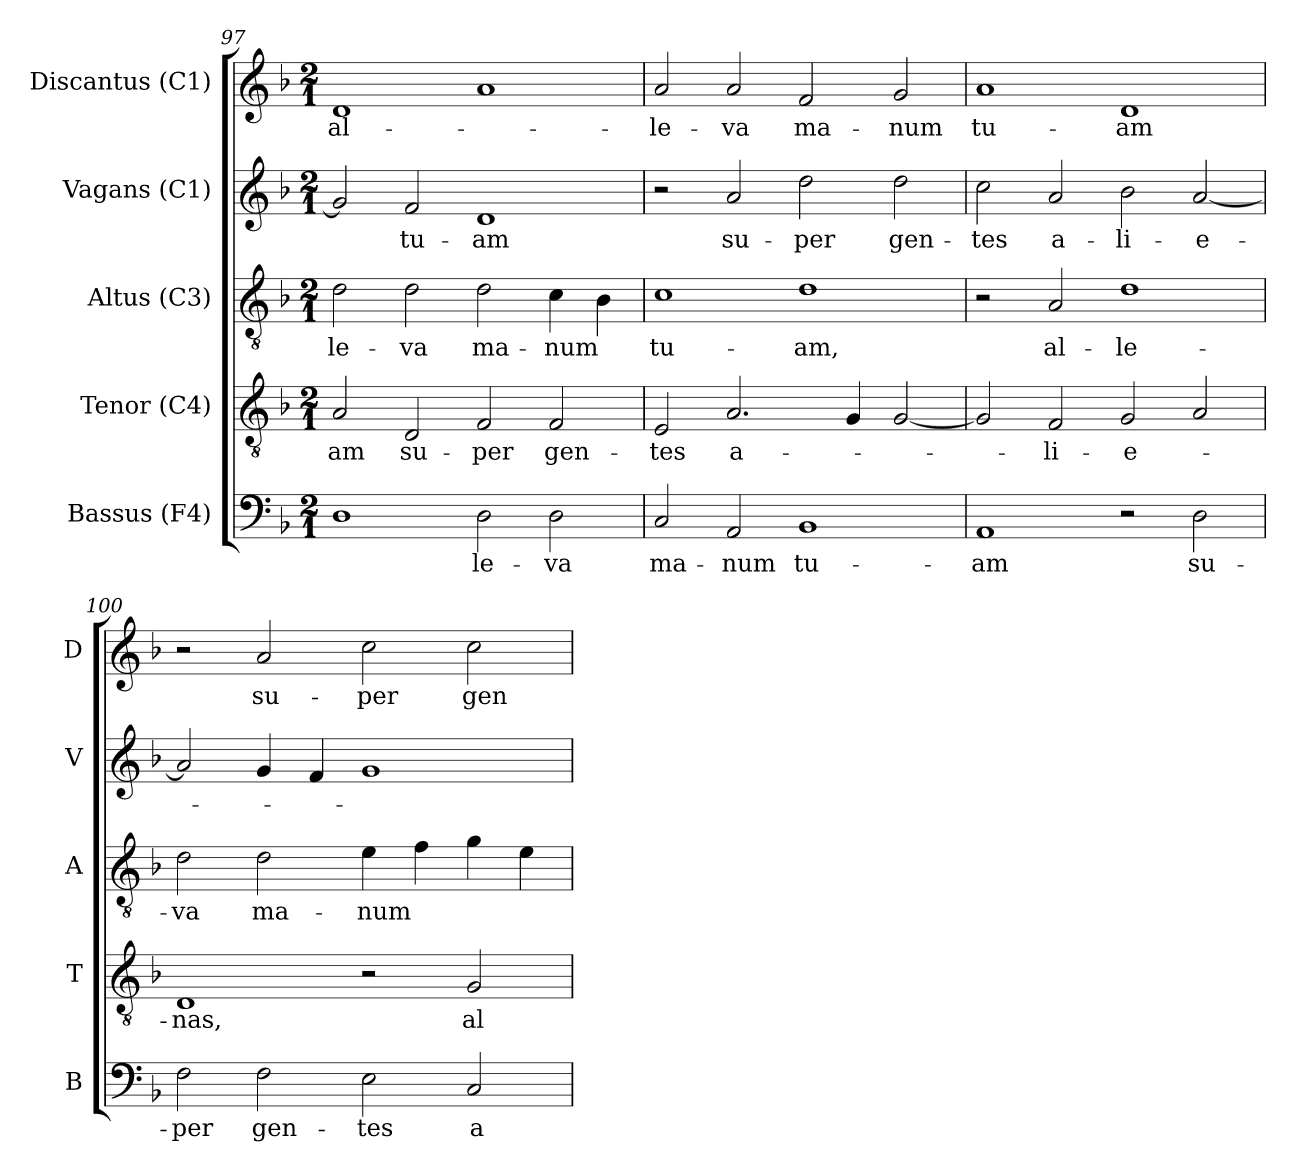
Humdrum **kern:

**kern	**text	**kern	**text	**kern	**text	**kern	**text	**kern	**text
*part5	*part5	*part4	*part4	*part3	*part3	*part2	*part2	*part1	*part1
*staff5	*staff5	*staff4	*staff4	*staff3	*staff3	*staff2	*staff2	*staff1	*staff1
*I"Bassus (F4)	*	*I"Tenor (C4)	*	*I"Altus (C3)	*	*I"Vagans (C1)	*	*I"Discantus (C1)	*
*I'B	*	*I'T	*	*I'A	*	*I'V	*	*I'D	*
*clefF4	*	*clefGv2	*	*clefGv2	*	*clefG2	*	*clefG2	*
*k[b-]	*	*k[b-]	*	*k[b-]	*	*k[b-]	*	*k[b-]	*
*F:	*	*F:	*	*F:	*	*F:	*	*F:	*
*M2/1	*	*M2/1	*	*M2/1	*	*M2/1	*	*M2/1	*
=97	=97	=97	=97	=97	=97	=97	=97	=97	=97
!	!	!	!LO:LY:b:color=#000000	!	!	!	!	!	!
!	!	!	!	!	!LO:LY:b:color=#000000	!	!	!	!
!	!	!	!	!	!	!	!	!	!LO:LY:b:color=#000000
1Di	.	2Ai/	-am	2di\	-le-	2gi/]	.	1di	al-
!	!	!	!LO:LY:b:color=#000000	!	!	!	!	!	!
!	!	!	!	!	!LO:LY:b:color=#000000	!	!	!	!
!	!	!	!	!	!	!	!LO:LY:b:color=#000000	!	!
.	.	2Di/	su-	2di\	-va	2fi/	tu-	.	.
!	!LO:LY:b:color=#000000	!	!	!	!	!	!	!	!
!	!	!	!LO:LY:b:color=#000000	!	!	!	!	!	!
!	!	!	!	!	!LO:LY:b:color=#000000	!	!	!	!
!	!	!	!	!	!	!	!LO:LY:b:color=#000000	!	!
2Di\	-le-	2Fi/	-per	2di\	ma-	1di	-am	1ai	.
!	!LO:LY:b:color=#000000	!	!	!	!	!	!	!	!
!	!	!	!LO:LY:b:color=#000000	!	!	!	!	!	!
!	!	!	!	!	!LO:LY:b:color=#000000	!	!	!	!
2Di\	-va	2Fi/	gen-	4ci\	-num	.	.	.	.
.	.	.	.	4B-i\	.	.	.	.	.
=98	=98	=98	=98	=98	=98	=98	=98	=98	=98
!	!LO:LY:b:color=#000000	!	!	!	!	!	!	!	!
!	!	!	!LO:LY:b:color=#000000	!	!	!	!	!	!
!	!	!	!	!	!LO:LY:b:color=#000000	!	!	!	!
!	!	!	!	!	!	!	!	!	!LO:LY:b:color=#000000
2Ci/	ma-	2Ei/	-tes	1ci	tu-	2r	.	2ai/	-le-
!	!LO:LY:b:color=#000000	!	!	!	!	!	!	!	!
!	!	!	!LO:LY:b:color=#000000	!	!	!	!	!	!
!	!	!	!	!	!	!	!LO:LY:b:color=#000000	!	!
!	!	!	!	!	!	!	!	!	!LO:LY:b:color=#000000
2AAi/	-num	2.Ai/	a-	.	.	2ai/	su-	2ai/	-va
!	!LO:LY:b:color=#000000	!	!	!	!	!	!	!	!
!	!	!	!	!	!LO:LY:b:color=#000000	!	!	!	!
!	!	!	!	!	!	!	!LO:LY:b:color=#000000	!	!
!	!	!	!	!	!	!	!	!	!LO:LY:b:color=#000000
1BB-i	tu-	.	.	1di	-am,	2ddi\	-per	2fi/	ma-
.	.	4Gi/	.	.	.	.	.	.	.
!	!	!	!	!	!	!	!LO:LY:b:color=#000000	!	!
!	!	!	!	!	!	!	!	!	!LO:LY:b:color=#000000
.	.	[2Gi/	.	.	.	2ddi\	gen-	2gi/	-num
!!LO:LB:g=z
=99	=99	=99	=99	=99	=99	=99	=99	=99	=99
!	!LO:LY:b:color=#000000	!	!	!	!	!	!	!	!
!	!	!	!	!	!	!	!LO:LY:b:color=#000000	!	!
!	!	!	!	!	!	!	!	!	!LO:LY:b:color=#000000
1AAi	-am	2Gi/]	.	2r	.	2cci\	-tes	1ai	tu-
!	!	!	!LO:LY:b:color=#000000	!	!	!	!	!	!
!	!	!	!	!	!LO:LY:b:color=#000000	!	!	!	!
!	!	!	!	!	!	!	!LO:LY:b:color=#000000	!	!
.	.	2Fi/	-li-	2Ai/	al-	2ai/	a-	.	.
!	!	!	!LO:LY:b:color=#000000	!	!	!	!	!	!
!	!	!	!	!	!LO:LY:b:color=#000000	!	!	!	!
!	!	!	!	!	!	!	!LO:LY:b:color=#000000	!	!
!	!	!	!	!	!	!	!	!	!LO:LY:b:color=#000000
2r	.	2Gi/	-e-	1di	-le-	2b-i\	-li-	1di	-am
!	!LO:LY:b:color=#000000	!	!	!	!	!	!	!	!
!	!	!	!	!	!	!	!LO:LY:b:color=#000000	!	!
2Di\	su-	2Ai/	.	.	.	[2ai/	-e-	.	.
=100	=100	=100	=100	=100	=100	=100	=100	=100	=100
!	!LO:LY:b:color=#000000	!	!	!	!	!	!	!	!
!	!	!	!LO:LY:b:color=#000000	!	!	!	!	!	!
!	!	!	!	!	!LO:LY:b:color=#000000	!	!	!	!
2Fi\	-per	1Di	-nas,	2di\	-va	2ai/]	.	2r	.
!	!LO:LY:b:color=#000000	!	!	!	!	!	!	!	!
!	!	!	!	!	!LO:LY:b:color=#000000	!	!	!	!
!	!	!	!	!	!	!	!	!	!LO:LY:b:color=#000000
2Fi\	gen-	.	.	2di\	ma-	4gi/	.	2ai/	su-
.	.	.	.	.	.	4fi/	.	.	.
!	!LO:LY:b:color=#000000	!	!	!	!	!	!	!	!
!	!	!	!	!	!LO:LY:b:color=#000000	!	!	!	!
!	!	!	!	!	!	!	!	!	!LO:LY:b:color=#000000
2Ei\	-tes	2r	.	4ei\	-num	1gi	.	2cci\	-per
.	.	.	.	4fi\	.	.	.	.	.
!	!LO:LY:b:color=#000000	!	!	!	!	!	!	!	!
!	!	!	!LO:LY:b:color=#000000	!	!	!	!	!	!
!	!	!	!	!	!	!	!	!	!LO:LY:b:color=#000000
2Ci/	a-	2Gi/	al-	4gi\	.	.	.	2cci\	gen-
.	.	.	.	4ei\	.	.	.	.	.
=	=	=	=	=	=	=	=	=	=
*-	*-	*-	*-	*-	*-	*-	*-	*-	*-
